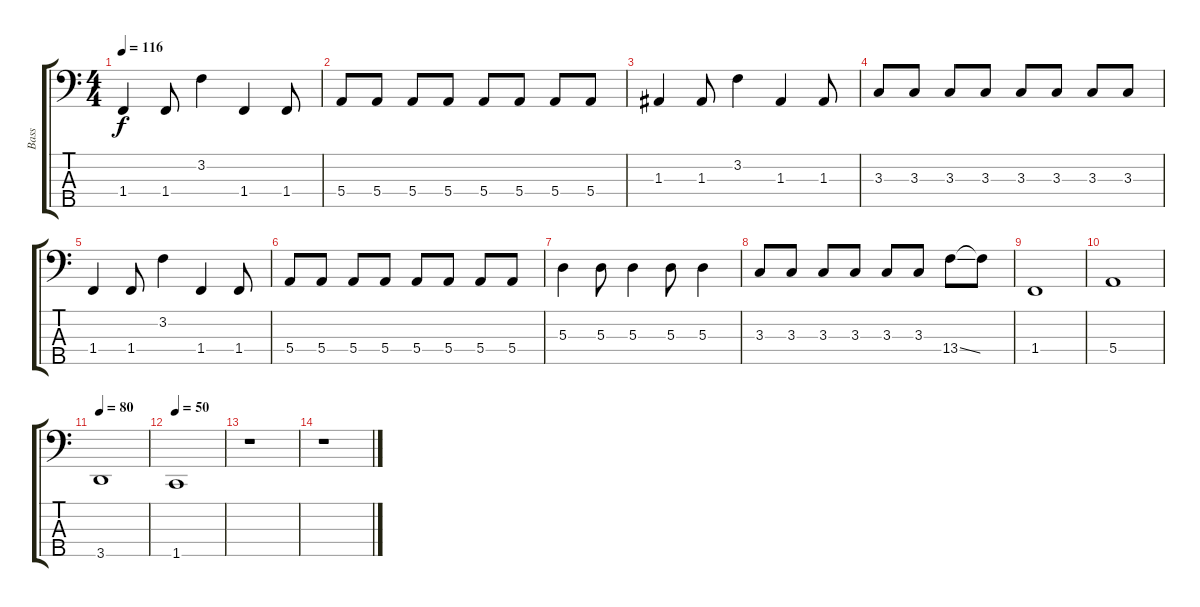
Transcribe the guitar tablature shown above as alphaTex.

\track ("Bass" "Bass") {instrument electricbassfinger}
\staff {score tabs}
\tuning (G2 D2 A1 E1 B0) {hide}
\ts (4 4)
\tempo 116
\clef f4
\ks c
1.4.4{dy f} 1.4.8 3.2.4 1.4.4 1.4.8 |
5.4.8 5.4.8 5.4.8 5.4.8 5.4.8 5.4.8 5.4.8 5.4.8 |
1.3.4 1.3.8 3.2.4 1.3.4 1.3.8 |
3.3.8 3.3.8 3.3.8 3.3.8 3.3.8 3.3.8 3.3.8 3.3.8 |
1.4.4 1.4.8 3.2.4 1.4.4 1.4.8 |
5.4.8 5.4.8 5.4.8 5.4.8 5.4.8 5.4.8 5.4.8 5.4.8 |
5.3.4 5.3.8 5.3.4 5.3.8 5.3.4 |
3.3.8 3.3.8 3.3.8 3.3.8 3.3.8 3.3.8 13.4{ss}.8 13.4{t}.8 |
1.4.1 |
5.4.1 |
\tempo 80
3.5.1 |
\tempo 50
1.5.1 |
r.1 |
r.1
